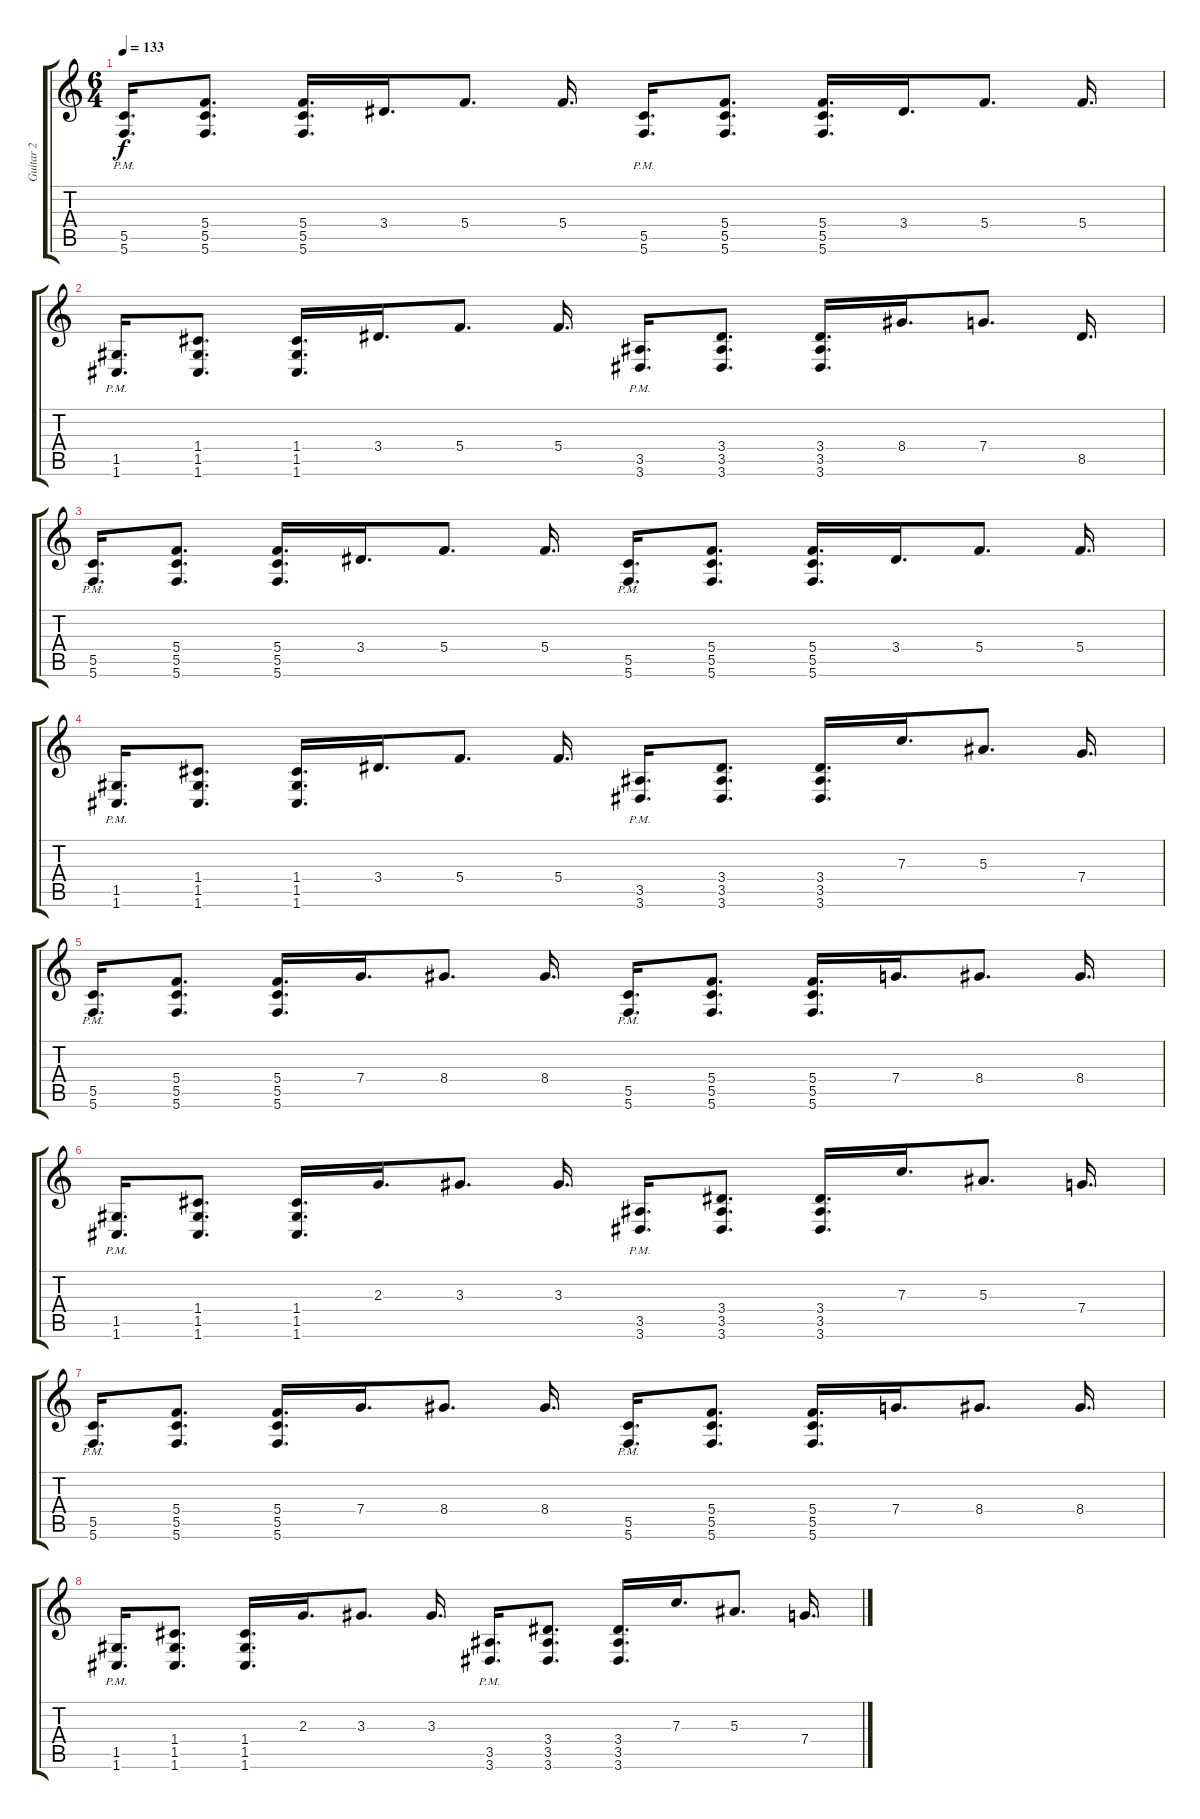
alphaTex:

\track ("Guitar 2" "Guitar 2") {instrument distortionguitar}
\staff {score tabs}
\tuning (D4 A3 F3 C3 G2 C2) {hide}
\ts (6 4)
\tempo 133
\clef g2
\ks c
(5.5{pm} 5.6{pm}).16{d dy f} (5.4 5.5 5.6).8{d} (5.4 5.5 5.6).16{d} 3.4.16{d} 5.4.8{d} 5.4.16{d} (5.5{pm} 5.6{pm}).16{d} (5.4 5.5 5.6).8{d} (5.4 5.5 5.6).16{d} 3.4.16{d} 5.4.8{d} 5.4.16{d} |
(1.5{pm} 1.6{pm}).16{d} (1.4 1.5 1.6).8{d} (1.4 1.5 1.6).16{d} 3.4.16{d} 5.4.8{d} 5.4.16{d} (3.5{pm} 3.6{pm}).16{d} (3.4 3.5 3.6).8{d} (3.4 3.5 3.6).16{d} 8.4.16{d} 7.4.8{d} 8.5.16{d} |
(5.5{pm} 5.6{pm}).16{d} (5.4 5.5 5.6).8{d} (5.4 5.5 5.6).16{d} 3.4.16{d} 5.4.8{d} 5.4.16{d} (5.5{pm} 5.6{pm}).16{d} (5.4 5.5 5.6).8{d} (5.4 5.5 5.6).16{d} 3.4.16{d} 5.4.8{d} 5.4.16{d} |
(1.5{pm} 1.6{pm}).16{d} (1.4 1.5 1.6).8{d} (1.4 1.5 1.6).16{d} 3.4.16{d} 5.4.8{d} 5.4.16{d} (3.5{pm} 3.6{pm}).16{d} (3.4 3.5 3.6).8{d} (3.4 3.5 3.6).16{d} 7.3.16{d} 5.3.8{d} 7.4.16{d} |
(5.5{pm} 5.6{pm}).16{d} (5.4 5.5 5.6).8{d} (5.4 5.5 5.6).16{d} 7.4.16{d} 8.4.8{d} 8.4.16{d} (5.5{pm} 5.6{pm}).16{d} (5.4 5.5 5.6).8{d} (5.4 5.5 5.6).16{d} 7.4.16{d} 8.4.8{d} 8.4.16{d} |
(1.5{pm} 1.6{pm}).16{d} (1.4 1.5 1.6).8{d} (1.4 1.5 1.6).16{d} 2.3.16{d} 3.3.8{d} 3.3.16{d} (3.5{pm} 3.6{pm}).16{d} (3.4 3.5 3.6).8{d} (3.4 3.5 3.6).16{d} 7.3.16{d} 5.3.8{d} 7.4.16{d} |
(5.5{pm} 5.6{pm}).16{d} (5.4 5.5 5.6).8{d} (5.4 5.5 5.6).16{d} 7.4.16{d} 8.4.8{d} 8.4.16{d} (5.5{pm} 5.6{pm}).16{d} (5.4 5.5 5.6).8{d} (5.4 5.5 5.6).16{d} 7.4.16{d} 8.4.8{d} 8.4.16{d} |
(1.5{pm} 1.6{pm}).16{d} (1.4 1.5 1.6).8{d} (1.4 1.5 1.6).16{d} 2.3.16{d} 3.3.8{d} 3.3.16{d} (3.5{pm} 3.6{pm}).16{d} (3.4 3.5 3.6).8{d} (3.4 3.5 3.6).16{d} 7.3.16{d} 5.3.8{d} 7.4.16{d}
